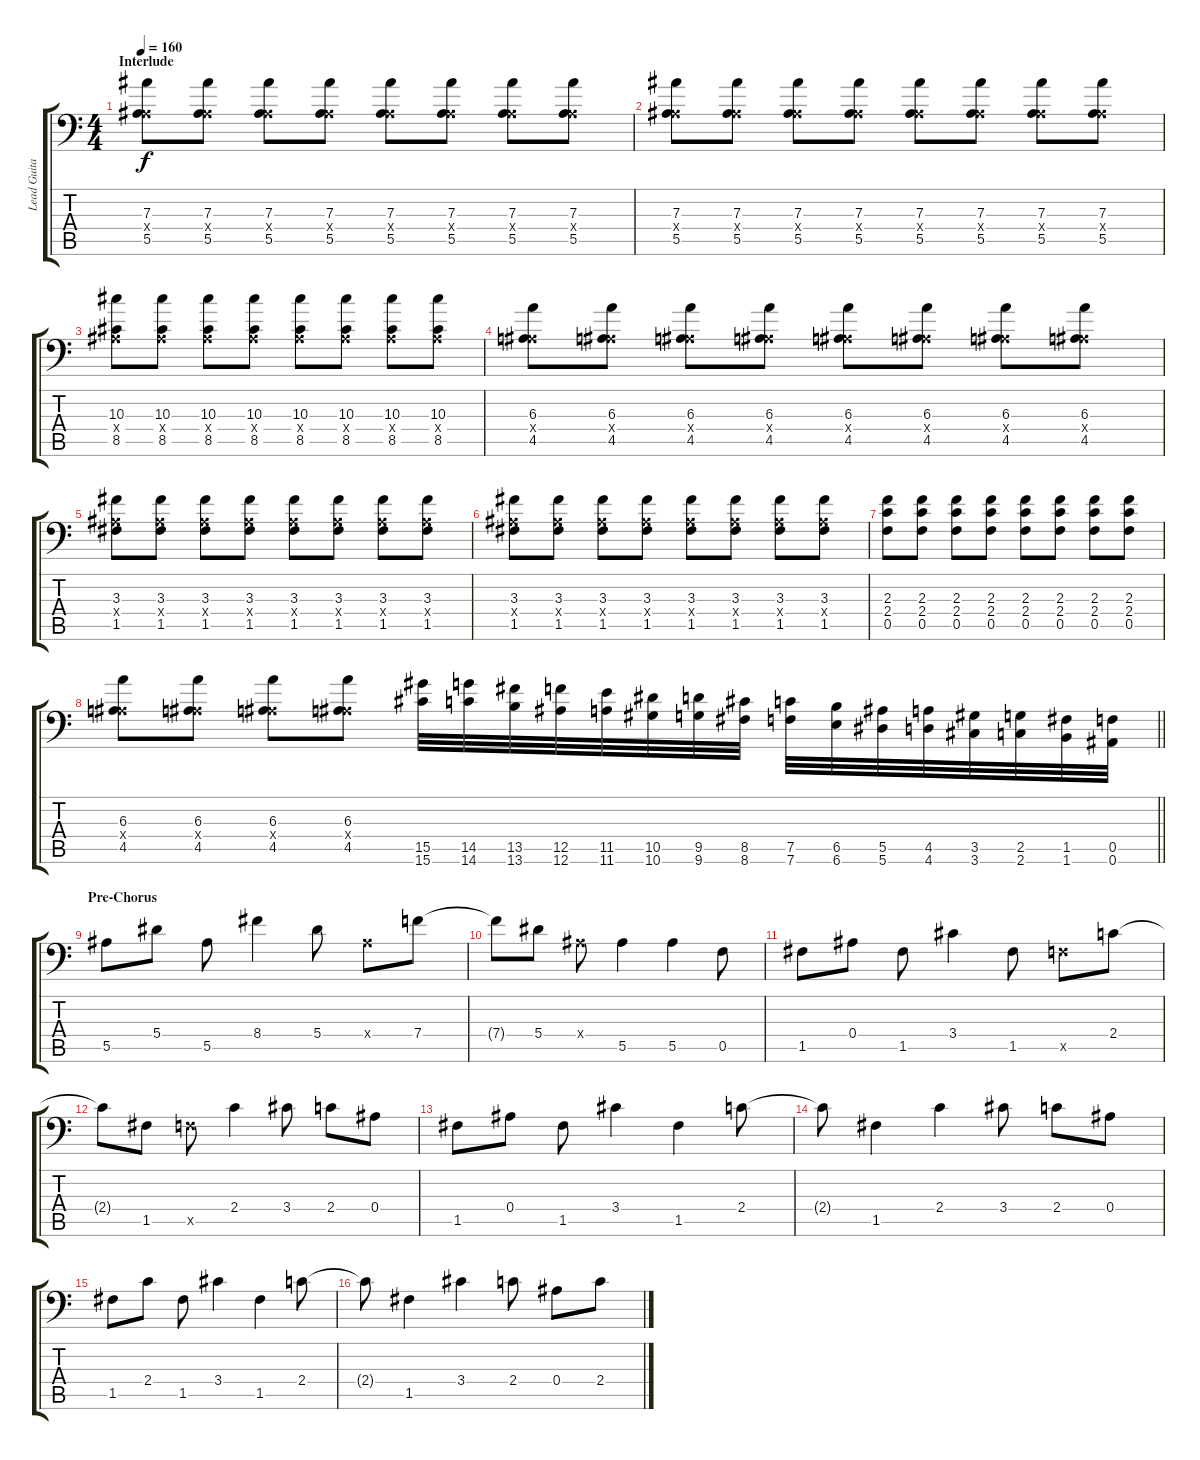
\track ("Lead Guitar" "Lead Guita") {instrument distortionguitar}
\staff {score tabs}
\tuning (C4 G3 Eb3 Bb2 F2 Bb1) {hide}
\ts (4 4)
\section ("" "Interlude")
\tempo 160
\clef f4
\ks c
(7.3 0.4{x} 5.5).8{dy f} (7.3 0.4{x} 5.5).8 (7.3 0.4{x} 5.5).8 (7.3 0.4{x} 5.5).8 (7.3 0.4{x} 5.5).8 (7.3 0.4{x} 5.5).8 (7.3 0.4{x} 5.5).8 (7.3 0.4{x} 5.5).8 |
(7.3 0.4{x} 5.5).8 (7.3 0.4{x} 5.5).8 (7.3 0.4{x} 5.5).8 (7.3 0.4{x} 5.5).8 (7.3 0.4{x} 5.5).8 (7.3 0.4{x} 5.5).8 (7.3 0.4{x} 5.5).8 (7.3 0.4{x} 5.5).8 |
(10.3 0.4{x} 8.5).8 (10.3 0.4{x} 8.5).8 (10.3 0.4{x} 8.5).8 (10.3 0.4{x} 8.5).8 (10.3 0.4{x} 8.5).8 (10.3 0.4{x} 8.5).8 (10.3 0.4{x} 8.5).8 (10.3 0.4{x} 8.5).8 |
(6.3 0.4{x} 4.5).8 (6.3 0.4{x} 4.5).8 (6.3 0.4{x} 4.5).8 (6.3 0.4{x} 4.5).8 (6.3 0.4{x} 4.5).8 (6.3 0.4{x} 4.5).8 (6.3 0.4{x} 4.5).8 (6.3 0.4{x} 4.5).8 |
(3.3 0.4{x} 1.5).8 (3.3 0.4{x} 1.5).8 (3.3 0.4{x} 1.5).8 (3.3 0.4{x} 1.5).8 (3.3 0.4{x} 1.5).8 (3.3 0.4{x} 1.5).8 (3.3 0.4{x} 1.5).8 (3.3 0.4{x} 1.5).8 |
(3.3 0.4{x} 1.5).8 (3.3 0.4{x} 1.5).8 (3.3 0.4{x} 1.5).8 (3.3 0.4{x} 1.5).8 (3.3 0.4{x} 1.5).8 (3.3 0.4{x} 1.5).8 (3.3 0.4{x} 1.5).8 (3.3 0.4{x} 1.5).8 |
(2.3 2.4 0.5).8 (2.3 2.4 0.5).8 (2.3 2.4 0.5).8 (2.3 2.4 0.5).8 (2.3 2.4 0.5).8 (2.3 2.4 0.5).8 (2.3 2.4 0.5).8 (2.3 2.4 0.5).8 |
\barLineRight lightlight
(6.3 0.4{x} 4.5).8 (6.3 0.4{x} 4.5).8 (6.3 0.4{x} 4.5).8 (6.3 0.4{x} 4.5).8 (15.5 15.6).32 (14.5 14.6).32 (13.5 13.6).32 (12.5 12.6).32 (11.5 11.6).32 (10.5 10.6).32 (9.5 9.6).32 (8.5 8.6).32 (7.5 7.6).32 (6.5 6.6).32 (5.5 5.6).32 (4.5 4.6).32 (3.5 3.6).32 (2.5 2.6).32 (1.5 1.6).32 (0.5 0.6).32 |
\section ("" "Pre-Chorus")
5.5.8 5.4.8 5.5.8 8.4.4 5.4.8 0.4{x}.8 7.4.8 |
7.4{t}.8 5.4.8 0.4{x}.8 5.5.4 5.5.4 0.5.8 |
1.5.8 0.4.8 1.5.8 3.4.4 1.5.8 0.5{x}.8 2.4.8 |
2.4{t}.8 1.5.8 0.5{x}.8 2.4.4 3.4.8 2.4.8 0.4.8 |
1.5.8 0.4.8 1.5.8 3.4.4 1.5.4 2.4.8 |
2.4{t}.8 1.5.4 2.4.4 3.4.8 2.4.8 0.4.8 |
1.5.8 2.4.8 1.5.8 3.4.4 1.5.4 2.4.8 |
2.4{t}.8 1.5.4 3.4.4 2.4.8 0.4.8 2.4.8
